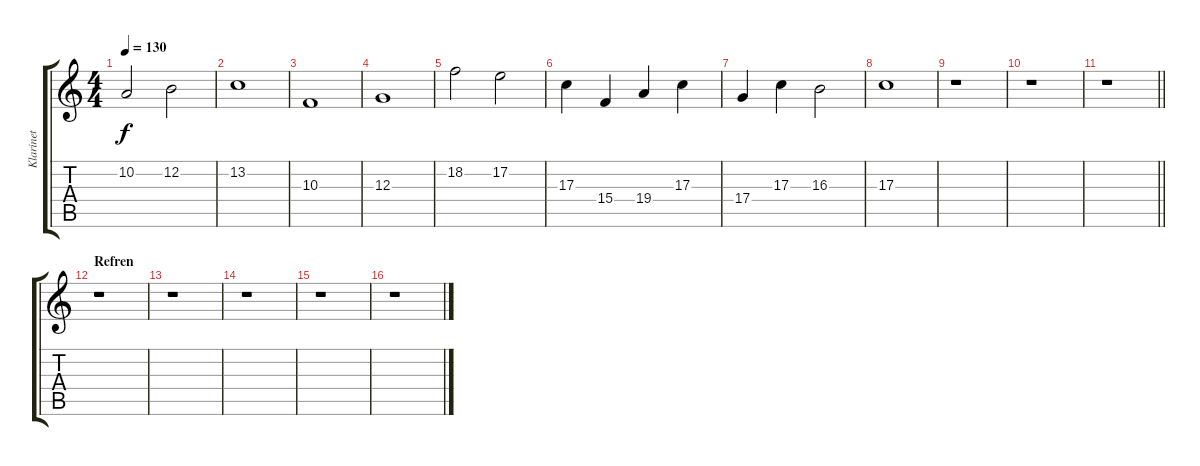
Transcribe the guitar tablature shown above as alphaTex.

\track ("Klarinet" "Klarinet") {instrument clarinet}
\staff {score tabs}
\tuning (E4 B3 G3 D3 A2 E2) {hide}
\ts (4 4)
\tempo 130
\clef g2
\ks c
10.2.2{dy f} 12.2.2 |
13.2.1 |
10.3.1{volume 7} |
12.3.1{volume 8} |
18.2.2{volume 7} 17.2.2 |
17.3.4{volume 8} 15.4.4 19.4.4 17.3.4 |
17.4.4 17.3.4 16.3.2 |
17.3.1 |
r.1 |
r.1 |
\barLineRight lightlight
r.1 |
\section ("" "Refren")
r.1 |
r.1 |
r.1 |
r.1 |
r.1
